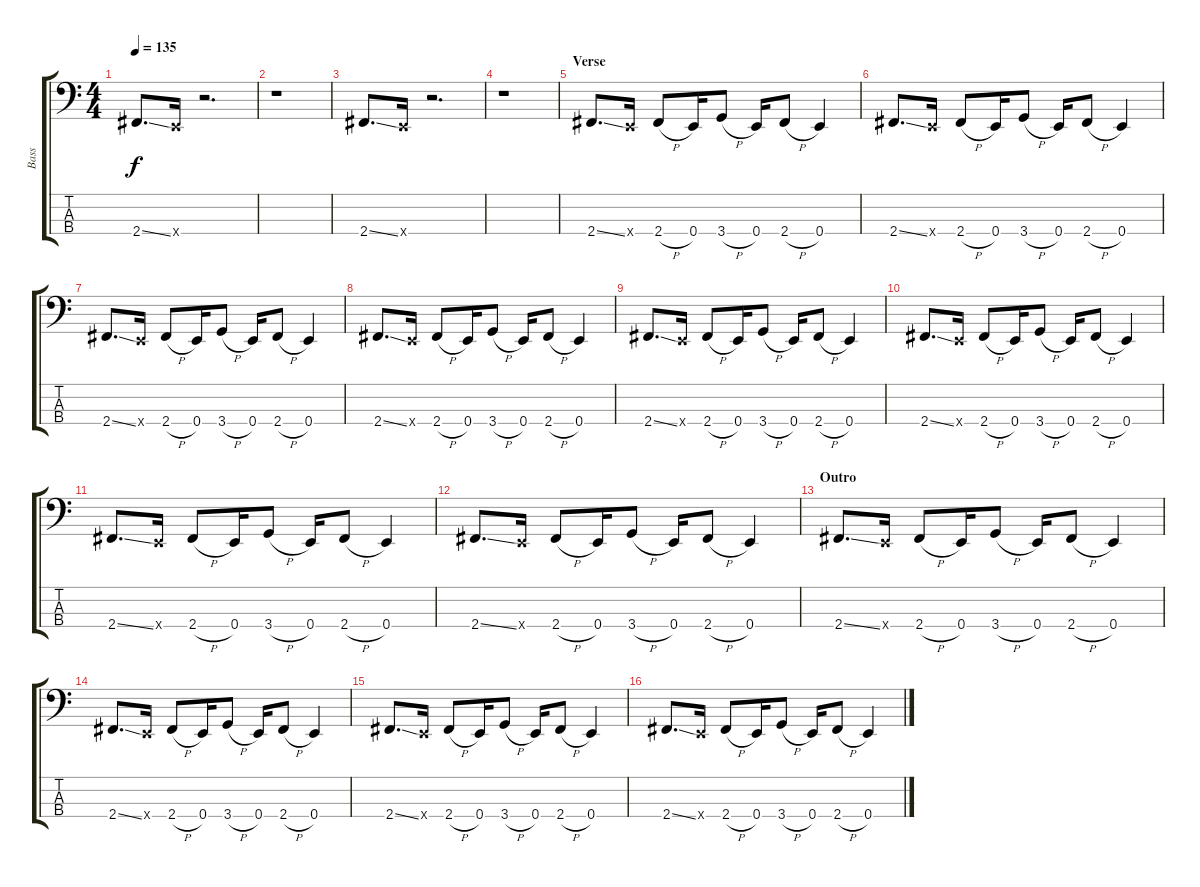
\track ("Bass" "Bass") {instrument electricbassfinger}
\staff {score tabs}
\tuning (G2 D2 A1 E1) {hide}
\ts (4 4)
\tempo 135
\clef f4
\ks c
2.4{ss}.8{d dy f} 0.4{x}.16 r.2{d} |
r.1 |
2.4{ss}.8{d} 0.4{x}.16 r.2{d} |
r.1 |
\section ("" "Verse")
2.4{ss}.8{d} 0.4{x}.16 2.4{h}.8 0.4.16 3.4{h}.8 0.4.16 2.4{h}.8 0.4.4 |
2.4{ss}.8{d} 0.4{x}.16 2.4{h}.8 0.4.16 3.4{h}.8 0.4.16 2.4{h}.8 0.4.4 |
2.4{ss}.8{d} 0.4{x}.16 2.4{h}.8 0.4.16 3.4{h}.8 0.4.16 2.4{h}.8 0.4.4 |
2.4{ss}.8{d} 0.4{x}.16 2.4{h}.8 0.4.16 3.4{h}.8 0.4.16 2.4{h}.8 0.4.4 |
2.4{ss}.8{d} 0.4{x}.16 2.4{h}.8 0.4.16 3.4{h}.8 0.4.16 2.4{h}.8 0.4.4 |
2.4{ss}.8{d} 0.4{x}.16 2.4{h}.8 0.4.16 3.4{h}.8 0.4.16 2.4{h}.8 0.4.4 |
2.4{ss}.8{d} 0.4{x}.16 2.4{h}.8 0.4.16 3.4{h}.8 0.4.16 2.4{h}.8 0.4.4 |
2.4{ss}.8{d} 0.4{x}.16 2.4{h}.8 0.4.16 3.4{h}.8 0.4.16 2.4{h}.8 0.4.4 |
\section ("" "Outro")
2.4{ss}.8{d} 0.4{x}.16 2.4{h}.8 0.4.16 3.4{h}.8 0.4.16 2.4{h}.8 0.4.4 |
2.4{ss}.8{d} 0.4{x}.16 2.4{h}.8 0.4.16 3.4{h}.8 0.4.16 2.4{h}.8 0.4.4 |
2.4{ss}.8{d} 0.4{x}.16 2.4{h}.8 0.4.16 3.4{h}.8 0.4.16 2.4{h}.8 0.4.4 |
2.4{ss}.8{d} 0.4{x}.16 2.4{h}.8 0.4.16 3.4{h}.8 0.4.16 2.4{h}.8 0.4.4
